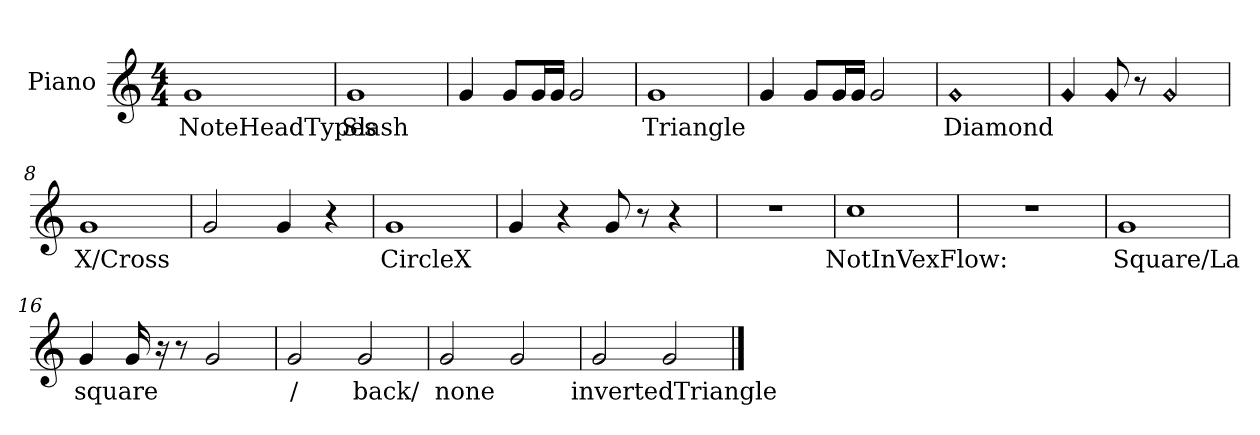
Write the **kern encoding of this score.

**kern	**text
*part1	*part1
*staff1	*staff1
*I"Piano	*
*I'Pno.	*
*clefG2	*
*k[]	*
*M4/4	*
=1	=1
!	!LO:LY:b
1g	NoteHeadTypes
=2	=2
!	!LO:LY:b
1g	Slash
=3	=3
4g/	.
8g/L	.
16g/L	.
16g/JJ	.
2g/	.
=4	=4
!	!LO:LY:b
1g	Triangle
=5	=5
4g/	.
8g/L	.
16g/L	.
16g/JJ	.
2g/	.
=6	=6
!LO:N:head=diamond	!LO:LY:b
1g	Diamond
=7	=7
!LO:N:head=diamond	!
4g/	.
!LO:N:head=diamond	!
8g/	.
8r	.
!LO:N:head=diamond	!
2g/	.
=8	=8
!	!LO:LY:b
1g	X/Cross
!!LO:LB:g=z
=9	=9
2g/	.
4g/	.
4r	.
=10	=10
!	!LO:LY:b
1g	CircleX
=11	=11
4g/	.
4r	.
8g/	.
8r	.
4r	.
!!LO:LB:g=z
=12	=12
1r	.
!!LO:LB:g=z
=13	=13
!	!LO:LY:b
1cc	NotInVexFlow:
=14	=14
1r	.
=15	=15
!	!LO:LY:b
1g	Square/La
=16	=16
!	!LO:LY:b
4g/	square
16g/	.
16r	.
8r	.
2g/	.
=17	=17
!	!LO:LY:b
2g/	/
!	!LO:LY:b
2g/	back/
=18	=18
!	!LO:LY:b
2g/	none
2g/	.
=19	=19
!	!LO:LY:b
2g/	invertedTriangle
2g/	.
==	==
*-	*-
